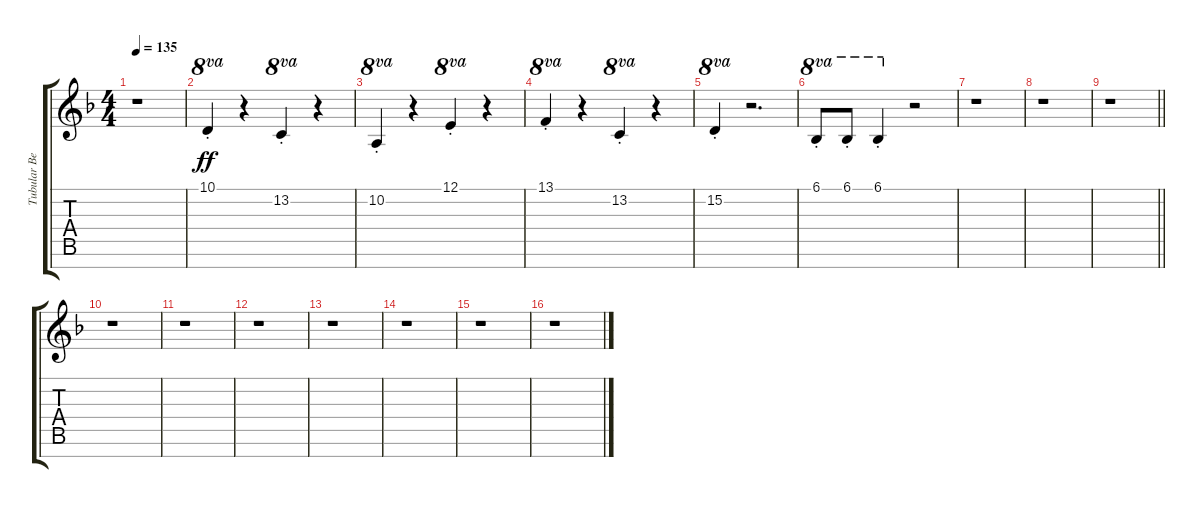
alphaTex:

\track ("Tubular Bells" "Tubular Be") {instrument tubularbells}
\staff {score tabs}
\tuning (E4 B3 G3 D3 A2 E2 B1) {hide}
\ts (4 4)
\tempo 135
\clef g2
\ks f
r.1{dy ff} |
10.1{st}.4{ot 8va} r.4 13.2{st}.4{ot 8va} r.4 |
10.2{st}.4{ot 8va} r.4 12.1{st}.4{ot 8va} r.4 |
13.1{st}.4{ot 8va} r.4 13.2{st}.4{ot 8va} r.4 |
15.2{st}.4{ot 8va} r.2{d} |
6.1{st}.8{ot 8va} 6.1{st}.8{ot 8va} 6.1{st}.4{ot 8va} r.2 |
r.1 |
r.1 |
\barLineRight lightlight
r.1 |
r.1 |
r.1 |
r.1 |
r.1 |
r.1 |
r.1 |
r.1
